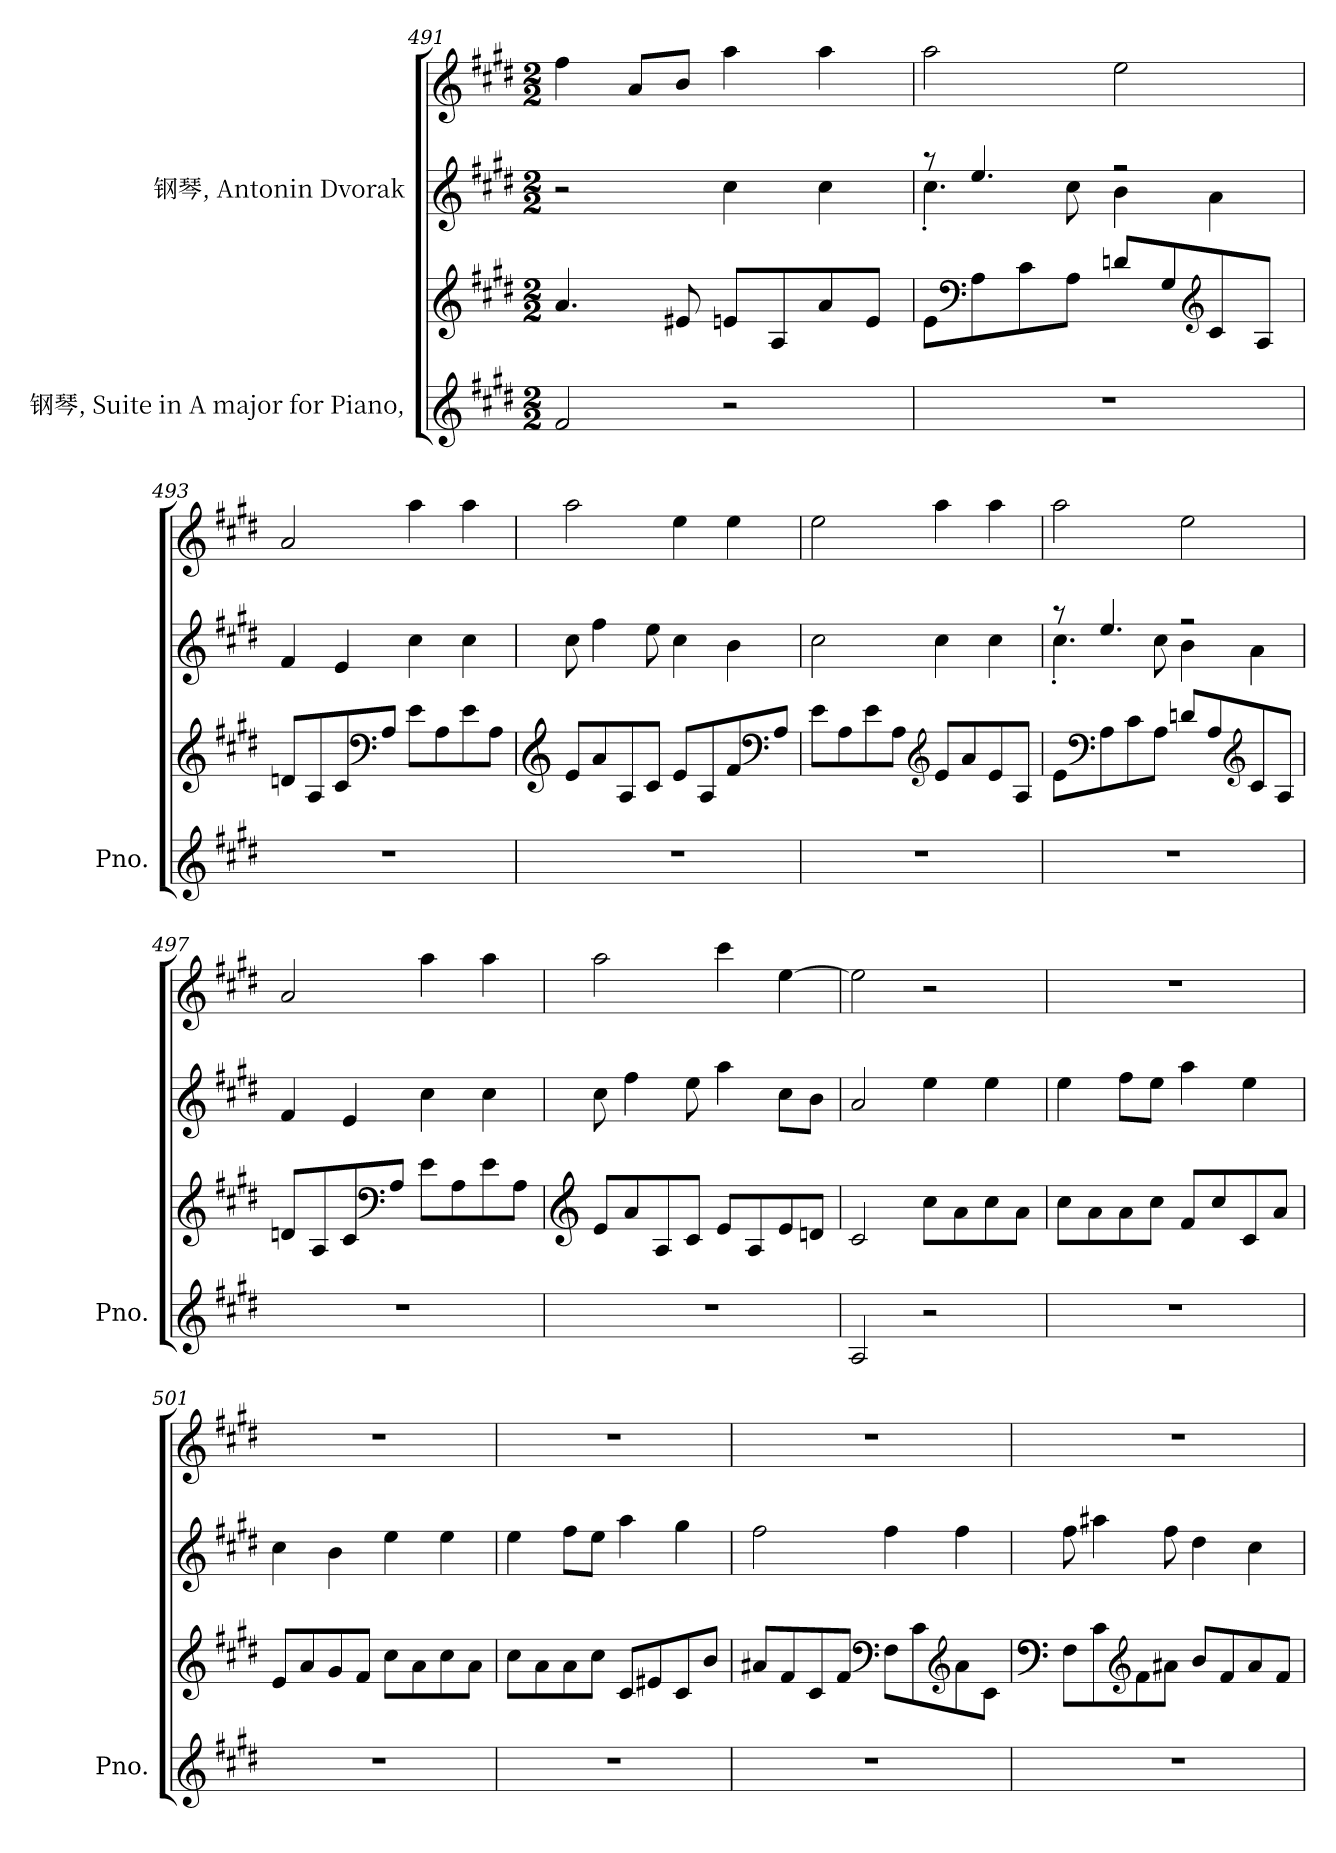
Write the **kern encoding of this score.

**kern	**kern	**kern	**kern
*part2	*part2	*part1	*part1
*staff4	*staff3	*staff2	*staff1
*I"钢琴, Suite in A major for Piano,	*	*I"钢琴, Antonin Dvorak	*
*I'Pno.	*	*	*
*clefG2	*clefG2	*clefG2	*clefG2
*k[f#c#g#d#]	*k[f#c#g#d#]	*k[f#c#g#d#]	*k[f#c#g#d#]
*M2/2	*M2/2	*M2/2	*M2/2
=491	=491	=491	=491
2f#/	4.a/	2r	4ff#\
.	.	.	8a/L
.	8e#X/	.	8b/J
*	*	*	*MM200
2r	8en/L	4cc#\	4aa\
.	8A/	.	.
.	8a/	4cc#\	4aa\
.	8e/J	.	.
!!LO:PB:g=z
=492	=492	=492	=492
*	*	*^	*
1r	8e\L	8r	4.cc#'\	2aa\
*	*clefF4	*	*	*
.	8A\	4.ee/	.	.
.	8c#\	.	.	.
.	8A\J	.	8cc#\	.
.	8dn/L	2r	4b\	2ee\
.	8G#/	.	.	.
*	*clefG2	*	*	*
.	8c#/	.	4a\	.
.	8A/J	.	.	.
*	*	*v	*v	*
=493	=493	=493	=493
1r	8dn/L	4f#/	2a/
.	8A/	.	.
.	8c#/	4e/	.
*	*clefF4	*	*
.	8A/J	.	.
.	8e\L	4cc#\	4aa\
.	8A\	.	.
.	8e\	4cc#\	4aa\
.	8A\J	.	.
=494	=494	=494	=494
*	*clefG2	*	*
1r	8e/L	8cc#\	2aa\
.	8a/	4ff#\	.
.	8A/	.	.
.	8c#/J	8ee\	.
.	8e/L	4cc#\	4ee\
.	8A/	.	.
.	8f#/	4b\	4ee\
*	*clefF4	*	*
.	8A/J	.	.
!!LO:LB:g=z
=495	=495	=495	=495
1r	8e\L	2cc#\	2ee\
.	8A\	.	.
.	8e\	.	.
.	8A\J	.	.
*	*clefG2	*	*
.	8e/L	4cc#\	4aa\
.	8a/	.	.
.	8e/	4cc#\	4aa\
.	8A/J	.	.
=496	=496	=496	=496
*	*	*^	*
1r	8e\L	8r	4.cc#'\	2aa\
*	*clefF4	*	*	*
.	8A\	4.ee/	.	.
.	8c#\	.	.	.
.	8A\J	.	8cc#\	.
.	8dn/L	2r	4b\	2ee\
.	8A/	.	.	.
*	*clefG2	*	*	*
.	8c#/	.	4a\	.
.	8A/J	.	.	.
*	*	*v	*v	*
=497	=497	=497	=497
1r	8dn/L	4f#/	2a/
.	8A/	.	.
.	8c#/	4e/	.
*	*clefF4	*	*
.	8A/J	.	.
.	8e\L	4cc#\	4aa\
.	8A\	.	.
.	8e\	4cc#\	4aa\
.	8A\J	.	.
!!LO:LB:g=z
=498	=498	=498	=498
*	*clefG2	*	*
1r	8e/L	8cc#\	2aa\
.	8a/	4ff#\	.
.	8A/	.	.
.	8c#/J	8ee\	.
*	*	*	*MM170
.	8e/L	4aa\	4ccc#\
.	8A/	.	.
.	8e/	8cc#\L	[4ee\
.	8dn/J	8b\J	.
=499	=499	=499	=499
2A/	2c#/	2a/	2ee\]
*	*	*	*MM200
2r	8cc#\L	4ee\	2r
.	8a\	.	.
.	8cc#\	4ee\	.
.	8a\J	.	.
=500	=500	=500	=500
1r	8cc#\L	4ee\	1r
.	8a\	.	.
.	8a\	8ff#\L	.
.	8cc#\J	8ee\J	.
.	8f#/L	4aa\	.
.	8cc#/	.	.
.	8c#/	4ee\	.
.	8a/J	.	.
=501	=501	=501	=501
1r	8e/L	4cc#\	1r
.	8a/	.	.
.	8g#/	4b\	.
.	8f#/J	.	.
.	8cc#\L	4ee\	.
.	8a\	.	.
.	8cc#\	4ee\	.
.	8a\J	.	.
!!LO:PB:g=z
=502	=502	=502	=502
1r	8cc#\L	4ee\	1r
.	8a\	.	.
.	8a\	8ff#\L	.
.	8cc#\J	8ee\J	.
.	8c#/L	4aa\	.
.	8e#X/	.	.
.	8c#/	4gg#\	.
.	8b/J	.	.
=503	=503	=503	=503
1r	8a#X/L	2ff#\	1r
.	8f#/	.	.
.	8c#/	.	.
.	8f#/J	.	.
*	*clefF4	*	*
.	8F#\L	4ff#\	.
.	8c#\	.	.
*	*clefG2	*	*
.	8a#\	4ff#\	.
.	8c#\J	.	.
=504	=504	=504	=504
*	*clefF4	*	*
1r	8F#\L	8ff#\	1r
.	8c#\	4aa#X\	.
*	*clefG2	*	*
.	8f#\	.	.
.	8a#X\J	8ff#\	.
.	8b/L	4dd#\	.
.	8f#/	.	.
.	8a#/	4cc#\	.
.	8f#/J	.	.
=	=	=	=
*-	*-	*-	*-
